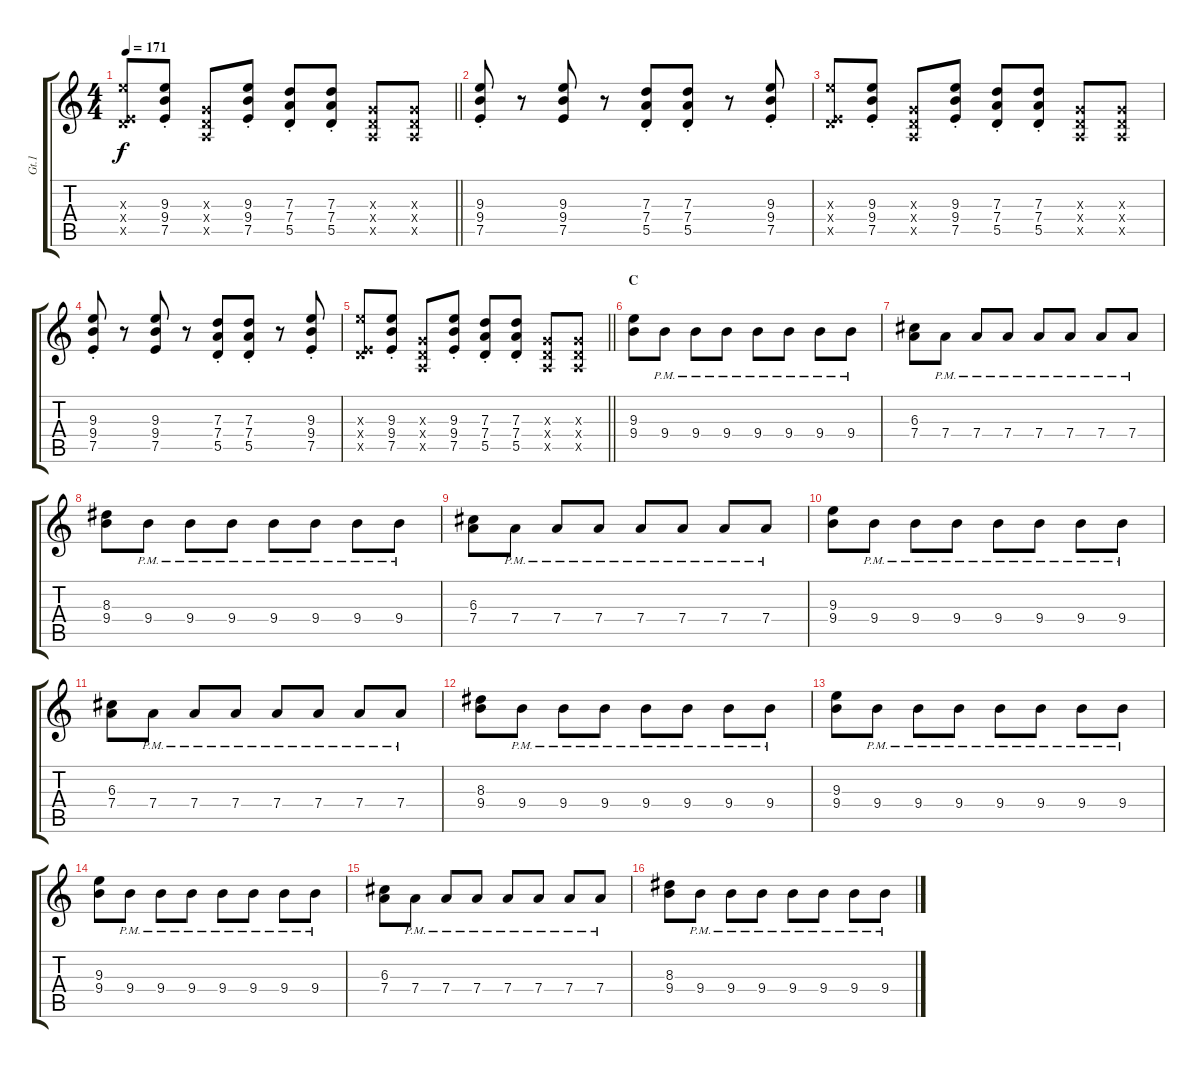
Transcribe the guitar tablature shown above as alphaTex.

\track ("Gt.1" "Gt.1") {instrument overdrivenguitar}
\staff {score tabs}
\tuning (E4 B3 G3 D3 A2 E2) {hide}
\ts (4 4)
\tempo 171
\clef g2
\barLineRight lightlight
\ks c
(9.3{x} 0.4{x} 7.5{x}).8{dy f} (9.3{st} 9.4 7.5{st}).8 (0.3{x} 0.4{x} 0.5{x}).8 (9.3{st} 9.4 7.5{st}).8 (7.3{st} 7.4 5.5{st}).8 (7.3{st} 7.4 5.5{st}).8 (0.3{x} 0.4{x} 0.5{x}).8 (0.3{x} 0.4{x} 0.5{x}).8 |
(9.3{st} 9.4 7.5{st}).8 r.8 (9.3 9.4 7.5).8 r.8 (7.3{st} 7.4 5.5{st}).8 (7.3{st} 7.4 5.5{st}).8 r.8 (9.3{st} 9.4 7.5{st}).8 |
(9.3{x} 0.4{x} 7.5{x}).8 (9.3{st} 9.4 7.5{st}).8 (0.3{x} 0.4{x} 0.5{x}).8 (9.3{st} 9.4 7.5{st}).8 (7.3{st} 7.4 5.5{st}).8 (7.3{st} 7.4 5.5{st}).8 (0.3{x} 0.4{x} 0.5{x}).8 (0.3{x} 0.4{x} 0.5{x}).8 |
(9.3{st} 9.4 7.5{st}).8 r.8 (9.3 9.4 7.5).8 r.8 (7.3{st} 7.4 5.5{st}).8 (7.3{st} 7.4 5.5{st}).8 r.8 (9.3{st} 9.4 7.5{st}).8 |
\barLineRight lightlight
(9.3{x} 0.4{x} 7.5{x}).8 (9.3{st} 9.4 7.5{st}).8 (0.3{x} 0.4{x} 0.5{x}).8 (9.3{st} 9.4 7.5{st}).8 (7.3{st} 7.4 5.5{st}).8 (7.3{st} 7.4 5.5{st}).8 (0.3{x} 0.4{x} 0.5{x}).8 (0.3{x} 0.4{x} 0.5{x}).8 |
\section ("" "C")
(9.3 9.4).8 9.4{pm}.8 9.4{pm}.8 9.4{pm}.8 9.4{pm}.8 9.4{pm}.8 9.4{pm}.8 9.4{pm}.8 |
(6.3 7.4).8 7.4{pm}.8 7.4{pm}.8 7.4{pm}.8 7.4{pm}.8 7.4{pm}.8 7.4{pm}.8 7.4{pm}.8 |
(8.3 9.4).8 9.4{pm}.8 9.4{pm}.8 9.4{pm}.8 9.4{pm}.8 9.4{pm}.8 9.4{pm}.8 9.4{pm}.8 |
(6.3 7.4).8 7.4{pm}.8 7.4{pm}.8 7.4{pm}.8 7.4{pm}.8 7.4{pm}.8 7.4{pm}.8 7.4{pm}.8 |
(9.3 9.4).8 9.4{pm}.8 9.4{pm}.8 9.4{pm}.8 9.4{pm}.8 9.4{pm}.8 9.4{pm}.8 9.4{pm}.8 |
(6.3 7.4).8 7.4{pm}.8 7.4{pm}.8 7.4{pm}.8 7.4{pm}.8 7.4{pm}.8 7.4{pm}.8 7.4{pm}.8 |
(8.3 9.4).8 9.4{pm}.8 9.4{pm}.8 9.4{pm}.8 9.4{pm}.8 9.4{pm}.8 9.4{pm}.8 9.4{pm}.8 |
(9.3 9.4).8 9.4{pm}.8 9.4{pm}.8 9.4{pm}.8 9.4{pm}.8 9.4{pm}.8 9.4{pm}.8 9.4{pm}.8 |
(9.3 9.4).8 9.4{pm}.8 9.4{pm}.8 9.4{pm}.8 9.4{pm}.8 9.4{pm}.8 9.4{pm}.8 9.4{pm}.8 |
(6.3 7.4).8 7.4{pm}.8 7.4{pm}.8 7.4{pm}.8 7.4{pm}.8 7.4{pm}.8 7.4{pm}.8 7.4{pm}.8 |
(8.3 9.4).8 9.4{pm}.8 9.4{pm}.8 9.4{pm}.8 9.4{pm}.8 9.4{pm}.8 9.4{pm}.8 9.4{pm}.8
